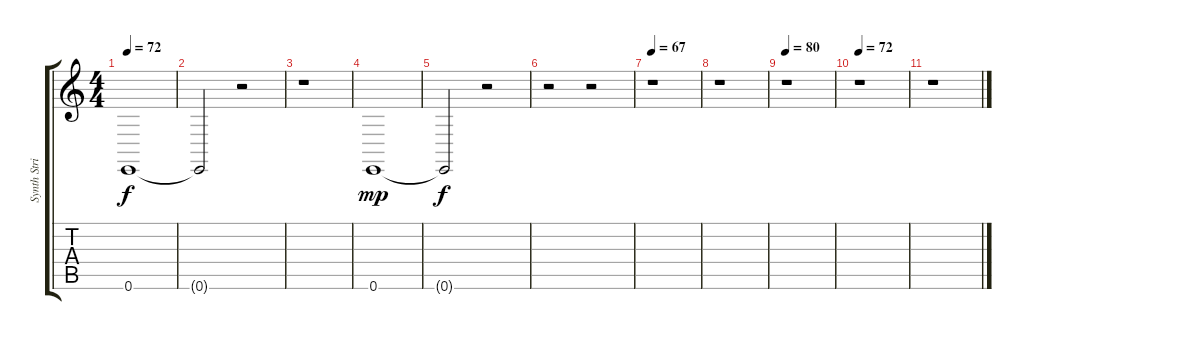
\track ("Synth Strings" "Synth Stri") {instrument synthstrings1}
\staff {score tabs}
\tuning (E4 B3 G3 D3 A2 E2) {hide}
\ts (4 4)
\tempo 72
\clef g2
\ks c
0.6{t}.1{dy f} |
0.6{t}.2 r.2 |
r.1 |
0.6.1{dy mp} |
0.6{t}.2{dy f} r.2 |
r.2 r.2 |
\tempo 67
r.1 |
r.1 |
\tempo 80
r.1 |
\tempo 72
r.1 |
r.1
